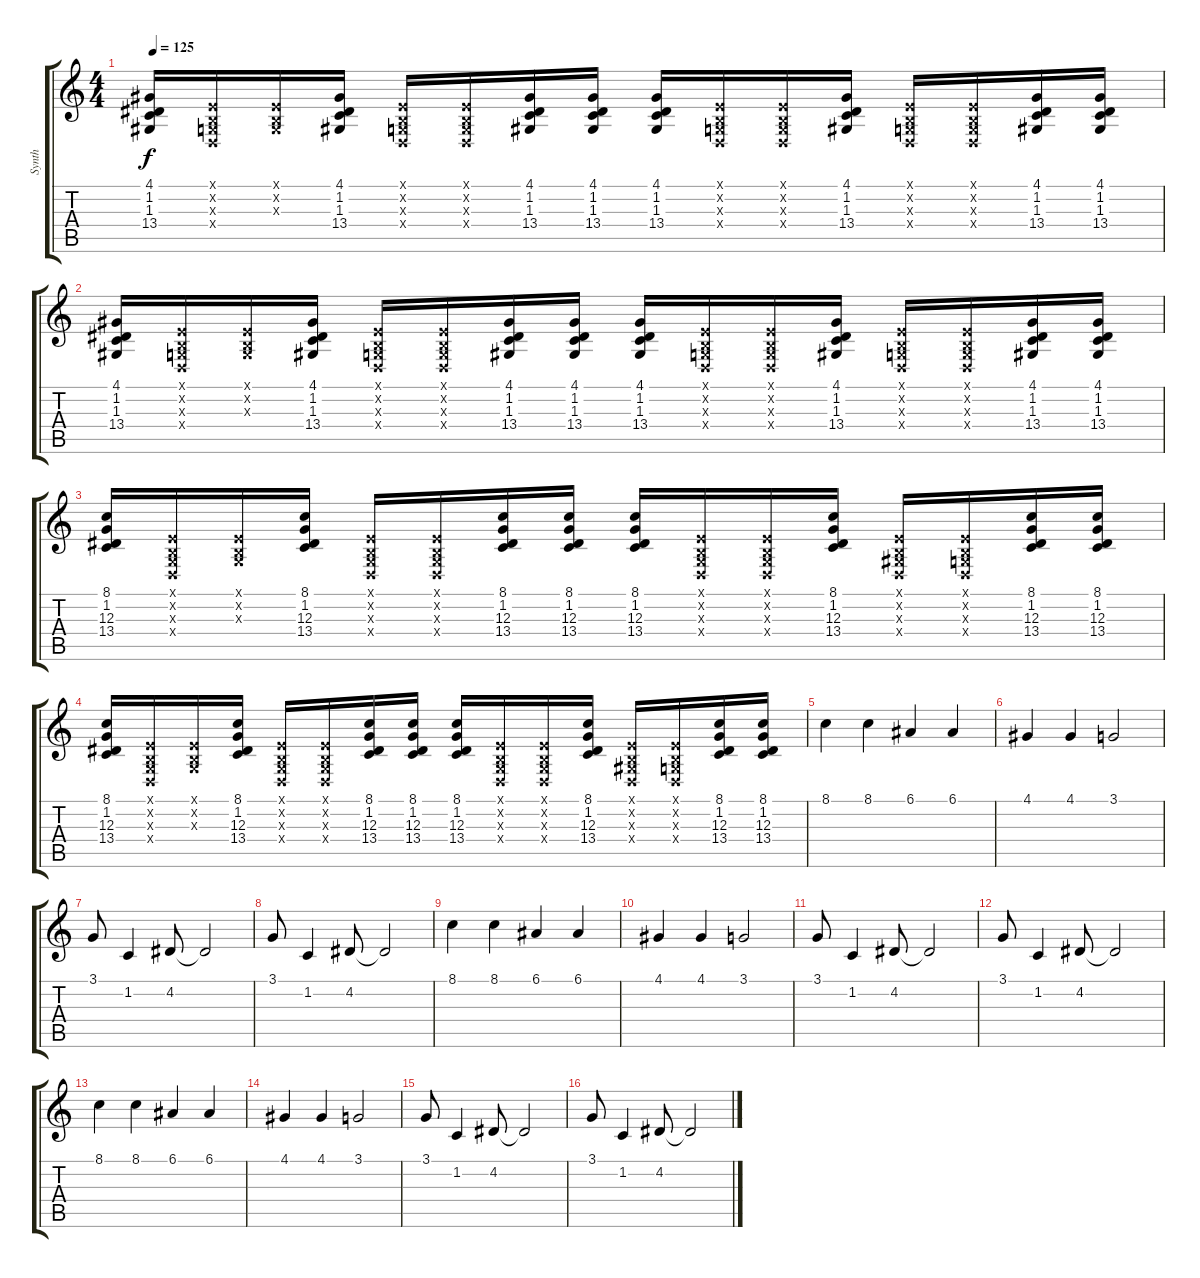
\track ("Synth" "Synth") {instrument lead2sawtooth}
\staff {score tabs}
\tuning (E4 B3 G3 D3 A2 E2) {hide}
\ts (4 4)
\tempo 125
\clef g2
\ks c
(4.1 1.2 1.3 13.4).16{dy f volume 9 instrument lead2sawtooth} (0.1{x} 0.2{x} 0.3{x} 0.4{x}).16 (0.1{x} 0.2{x} 0.3{x}).16 (4.1 1.2 1.3 13.4).16 (0.1{x} 0.2{x} 0.3{x} 0.4{x}).16 (0.1{x} 0.2{x} 0.3{x} 0.4{x}).16 (4.1 1.2 1.3 13.4).16 (4.1 1.2 1.3 13.4).16 (4.1 1.2 1.3 13.4).16 (0.1{x} 0.2{x} 0.3{x} 0.4{x}).16 (0.1{x} 0.2{x} 0.3{x} 0.4{x}).16 (4.1 1.2 1.3 13.4).16 (0.1{x} 0.2{x} 0.3{x} 0.4{x}).16 (0.1{x} 0.2{x} 0.3{x} 0.4{x}).16 (4.1 1.2 1.3 13.4).16 (4.1 1.2 1.3 13.4).16 |
(4.1 1.2 1.3 13.4).16{volume 9 instrument lead2sawtooth} (0.1{x} 0.2{x} 0.3{x} 0.4{x}).16 (0.1{x} 0.2{x} 0.3{x}).16 (4.1 1.2 1.3 13.4).16 (0.1{x} 0.2{x} 0.3{x} 0.4{x}).16 (0.1{x} 0.2{x} 0.3{x} 0.4{x}).16 (4.1 1.2 1.3 13.4).16 (4.1 1.2 1.3 13.4).16 (4.1 1.2 1.3 13.4).16 (0.1{x} 0.2{x} 0.3{x} 0.4{x}).16 (0.1{x} 0.2{x} 0.3{x} 0.4{x}).16 (4.1 1.2 1.3 13.4).16 (0.1{x} 0.2{x} 0.3{x} 0.4{x}).16 (0.1{x} 0.2{x} 0.3{x} 0.4{x}).16 (4.1 1.2 1.3 13.4).16 (4.1 1.2 1.3 13.4).16 |
(8.1 1.2 12.3 13.4).16{volume 9 instrument lead2sawtooth} (0.1{x} 0.2{x} 0.3{x} 0.4{x}).16 (0.1{x} 0.2{x} 0.3{x}).16 (8.1 1.2 12.3 13.4).16 (0.1{x} 0.2{x} 0.3{x} 0.4{x}).16 (0.1{x} 0.2{x} 0.3{x} 0.4{x}).16 (8.1 1.2 12.3 13.4).16 (8.1 1.2 12.3 13.4).16 (8.1 1.2 12.3 13.4).16 (0.1{x} 0.2{x} 0.3{x} 0.4{x}).16 (0.1{x} 0.2{x} 0.3{x} 0.4{x}).16 (8.1 1.2 12.3 13.4).16 (0.1{x} 0.2{x} 1.3{x} 0.4{x}).16 (0.1{x} 0.2{x} 0.3{x} 0.4{x}).16 (8.1 1.2 12.3 13.4).16 (8.1 1.2 12.3 13.4).16 |
(8.1 1.2 12.3 13.4).16{volume 9 instrument lead2sawtooth} (0.1{x} 0.2{x} 0.3{x} 0.4{x}).16 (0.1{x} 0.2{x} 0.3{x}).16 (8.1 1.2 12.3 13.4).16 (0.1{x} 0.2{x} 0.3{x} 0.4{x}).16 (0.1{x} 0.2{x} 0.3{x} 0.4{x}).16 (8.1 1.2 12.3 13.4).16 (8.1 1.2 12.3 13.4).16 (8.1 1.2 12.3 13.4).16 (0.1{x} 0.2{x} 0.3{x} 0.4{x}).16 (0.1{x} 0.2{x} 0.3{x} 0.4{x}).16 (8.1 1.2 12.3 13.4).16 (0.1{x} 0.2{x} 1.3{x} 0.4{x}).16 (0.1{x} 0.2{x} 0.3{x} 0.4{x}).16 (8.1 1.2 12.3 13.4).16 (8.1 1.2 12.3 13.4).16 |
8.1.4{volume 13 instrument fx5brightness} 8.1.4 6.1.4 6.1.4 |
4.1.4 4.1.4 3.1.2 |
3.1.8 1.2.4 4.2.8 4.2{t}.2 |
3.1.8 1.2.4 4.2.8 4.2{t}.2 |
8.1.4{volume 13 instrument fx5brightness} 8.1.4 6.1.4 6.1.4 |
4.1.4 4.1.4 3.1.2 |
3.1.8 1.2.4 4.2.8 4.2{t}.2 |
3.1.8 1.2.4 4.2.8 4.2{t}.2 |
8.1.4{volume 13 instrument fx5brightness} 8.1.4 6.1.4 6.1.4 |
4.1.4 4.1.4 3.1.2 |
3.1.8 1.2.4 4.2.8 4.2{t}.2 |
3.1.8 1.2.4 4.2.8 4.2{t}.2
